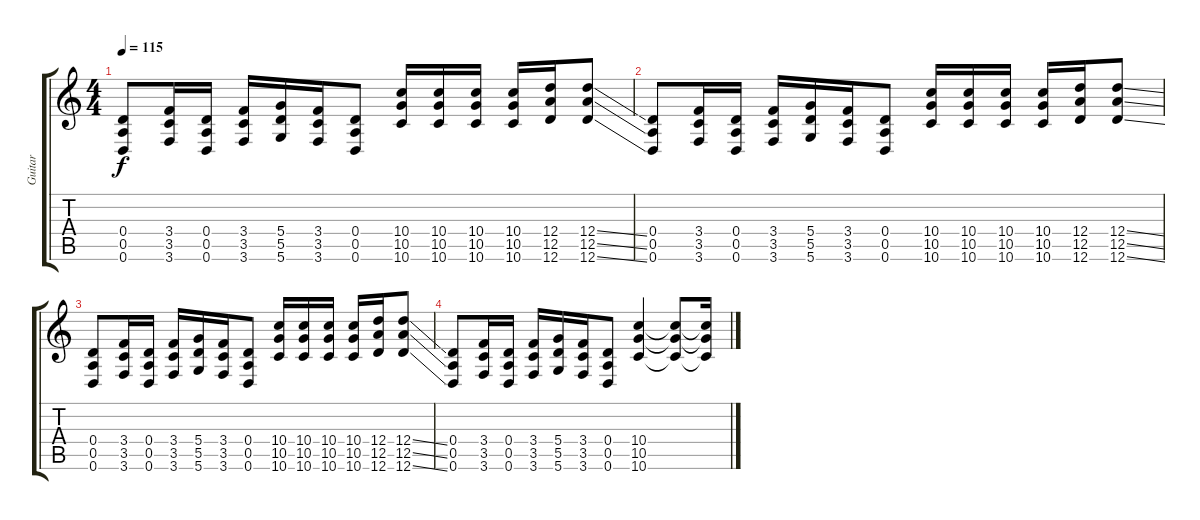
\track ("Guitar" "Guitar") {instrument overdrivenguitar}
\staff {score tabs}
\tuning (E4 B3 G3 D3 A2 D2) {hide}
\ts (4 4)
\tempo 115
\clef g2
\ks c
(0.4 0.5 0.6).8{dy f} (3.4 3.5 3.6).16 (0.4 0.5 0.6).16 (3.4 3.5 3.6).16 (5.4 5.5 5.6).16 (3.4 3.5 3.6).16 (0.4 0.5 0.6).8 (10.4 10.5 10.6).16 (10.4 10.5 10.6).16 (10.4 10.5 10.6).16 (10.4 10.5 10.6).16 (12.4 12.5 12.6).16 (12.4{ss} 12.5{ss} 12.6{ss}).8 |
(0.4 0.5 0.6).8 (3.4 3.5 3.6).16 (0.4 0.5 0.6).16 (3.4 3.5 3.6).16 (5.4 5.5 5.6).16 (3.4 3.5 3.6).16 (0.4 0.5 0.6).8 (10.4 10.5 10.6).16 (10.4 10.5 10.6).16 (10.4 10.5 10.6).16 (10.4 10.5 10.6).16 (12.4 12.5 12.6).16 (12.4{ss} 12.5{ss} 12.6{ss}).8 |
(0.4 0.5 0.6).8 (3.4 3.5 3.6).16 (0.4 0.5 0.6).16 (3.4 3.5 3.6).16 (5.4 5.5 5.6).16 (3.4 3.5 3.6).16 (0.4 0.5 0.6).8 (10.4 10.5 10.6).16 (10.4 10.5 10.6).16 (10.4 10.5 10.6).16 (10.4 10.5 10.6).16 (12.4 12.5 12.6).16 (12.4{ss} 12.5{ss} 12.6{ss}).8 |
(0.4 0.5 0.6).8 (3.4 3.5 3.6).16 (0.4 0.5 0.6).16 (3.4 3.5 3.6).16 (5.4 5.5 5.6).16 (3.4 3.5 3.6).16 (0.4 0.5 0.6).8 (10.4 10.5 10.6).4 (10.4{t} 10.5{t} 10.6{t}).8 (10.4{t} 10.5{t} 10.6{t}).16
